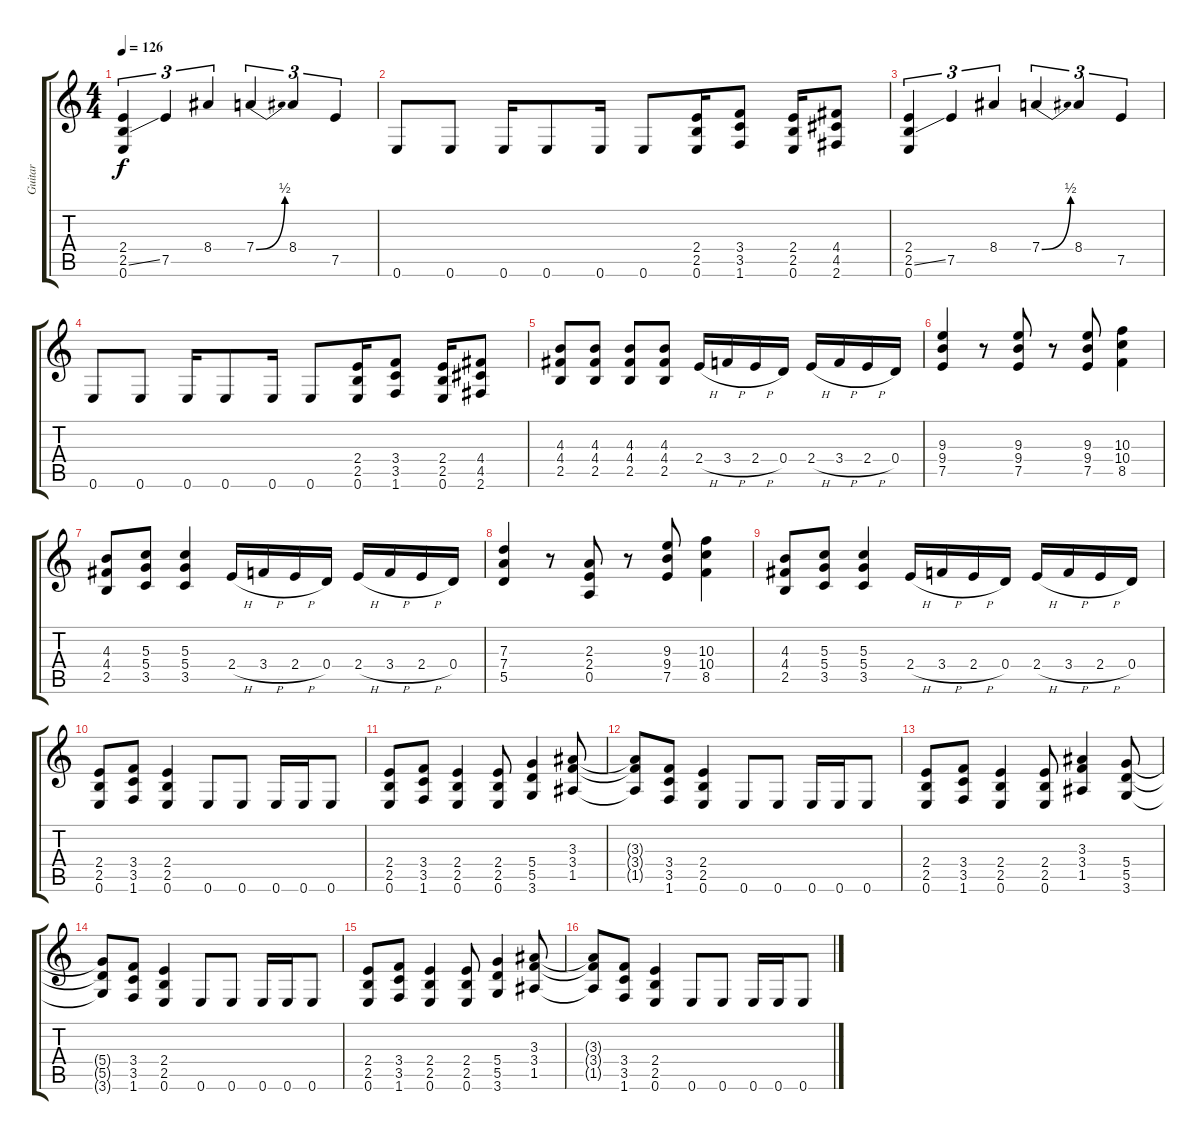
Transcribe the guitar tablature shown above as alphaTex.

\track ("Guitar" "Guitar") {instrument distortionguitar}
\staff {score tabs}
\tuning (E4 B3 G3 D3 A2 E2) {hide}
\ts (4 4)
\tempo 126
\clef g2
\ks c
(2.4 2.5{ss} 0.6).4{tu (3 2) dy f} 7.5.4{tu (3 2)} 8.4.4{tu (3 2)} 7.4{be (bend 0 0 60 2)}.4{tu (3 2)} 8.4.4{tu (3 2)} 7.5.4{tu (3 2)} |
0.6.8 0.6.8 0.6.16 0.6.8 0.6.16 0.6.8 (2.4 2.5 0.6).16 (3.4 3.5 1.6).8 (2.4 2.5 0.6).16 (4.4 4.5 2.6).8 |
(2.4 2.5{ss} 0.6).4{tu (3 2)} 7.5.4{tu (3 2)} 8.4.4{tu (3 2)} 7.4{be (bend 0 0 60 2)}.4{tu (3 2)} 8.4.4{tu (3 2)} 7.5.4{tu (3 2)} |
0.6.8 0.6.8 0.6.16 0.6.8 0.6.16 0.6.8 (2.4 2.5 0.6).16 (3.4 3.5 1.6).8 (2.4 2.5 0.6).16 (4.4 4.5 2.6).8 |
(4.3 4.4 2.5).8 (4.3 4.4 2.5).8 (4.3 4.4 2.5).8 (4.3 4.4 2.5).8 2.4{h}.16 3.4{h}.16 2.4{h}.16 0.4.16 2.4{h}.16 3.4{h}.16 2.4{h}.16 0.4.16 |
(9.3 9.4 7.5).4 r.8 (9.3 9.4 7.5).8 r.8 (9.3 9.4 7.5).8 (10.3 10.4 8.5).4 |
(4.3 4.4 2.5).8 (5.3 5.4 3.5).8 (5.3 5.4 3.5).4 2.4{h}.16 3.4{h}.16 2.4{h}.16 0.4.16 2.4{h}.16 3.4{h}.16 2.4{h}.16 0.4.16 |
(7.3 7.4 5.5).4 r.8 (2.3 2.4 0.5).8 r.8 (9.3 9.4 7.5).8 (10.3 10.4 8.5).4 |
(4.3 4.4 2.5).8 (5.3 5.4 3.5).8 (5.3 5.4 3.5).4 2.4{h}.16 3.4{h}.16 2.4{h}.16 0.4.16 2.4{h}.16 3.4{h}.16 2.4{h}.16 0.4.16 |
(2.4 2.5 0.6).8 (3.4 3.5 1.6).8 (2.4 2.5 0.6).4 0.6.8 0.6.8 0.6.16 0.6.16 0.6.8 |
(2.4 2.5 0.6).8 (3.4 3.5 1.6).8 (2.4 2.5 0.6).4 (2.4 2.5 0.6).8 (5.4 5.5 3.6).4 (3.3 3.4 1.5).8 |
(3.3{t} 3.4{t} 1.5{t}).8 (3.4 3.5 1.6).8 (2.4 2.5 0.6).4 0.6.8 0.6.8 0.6.16 0.6.16 0.6.8 |
(2.4 2.5 0.6).8 (3.4 3.5 1.6).8 (2.4 2.5 0.6).4 (2.4 2.5 0.6).8 (3.3 3.4 1.5).4 (5.4 5.5 3.6).8 |
(5.4{t} 5.5{t} 3.6{t}).8 (3.4 3.5 1.6).8 (2.4 2.5 0.6).4 0.6.8 0.6.8 0.6.16 0.6.16 0.6.8 |
(2.4 2.5 0.6).8 (3.4 3.5 1.6).8 (2.4 2.5 0.6).4 (2.4 2.5 0.6).8 (5.4 5.5 3.6).4 (3.3 3.4 1.5).8 |
(3.3{t} 3.4{t} 1.5{t}).8 (3.4 3.5 1.6).8 (2.4 2.5 0.6).4 0.6.8 0.6.8 0.6.16 0.6.16 0.6.8
